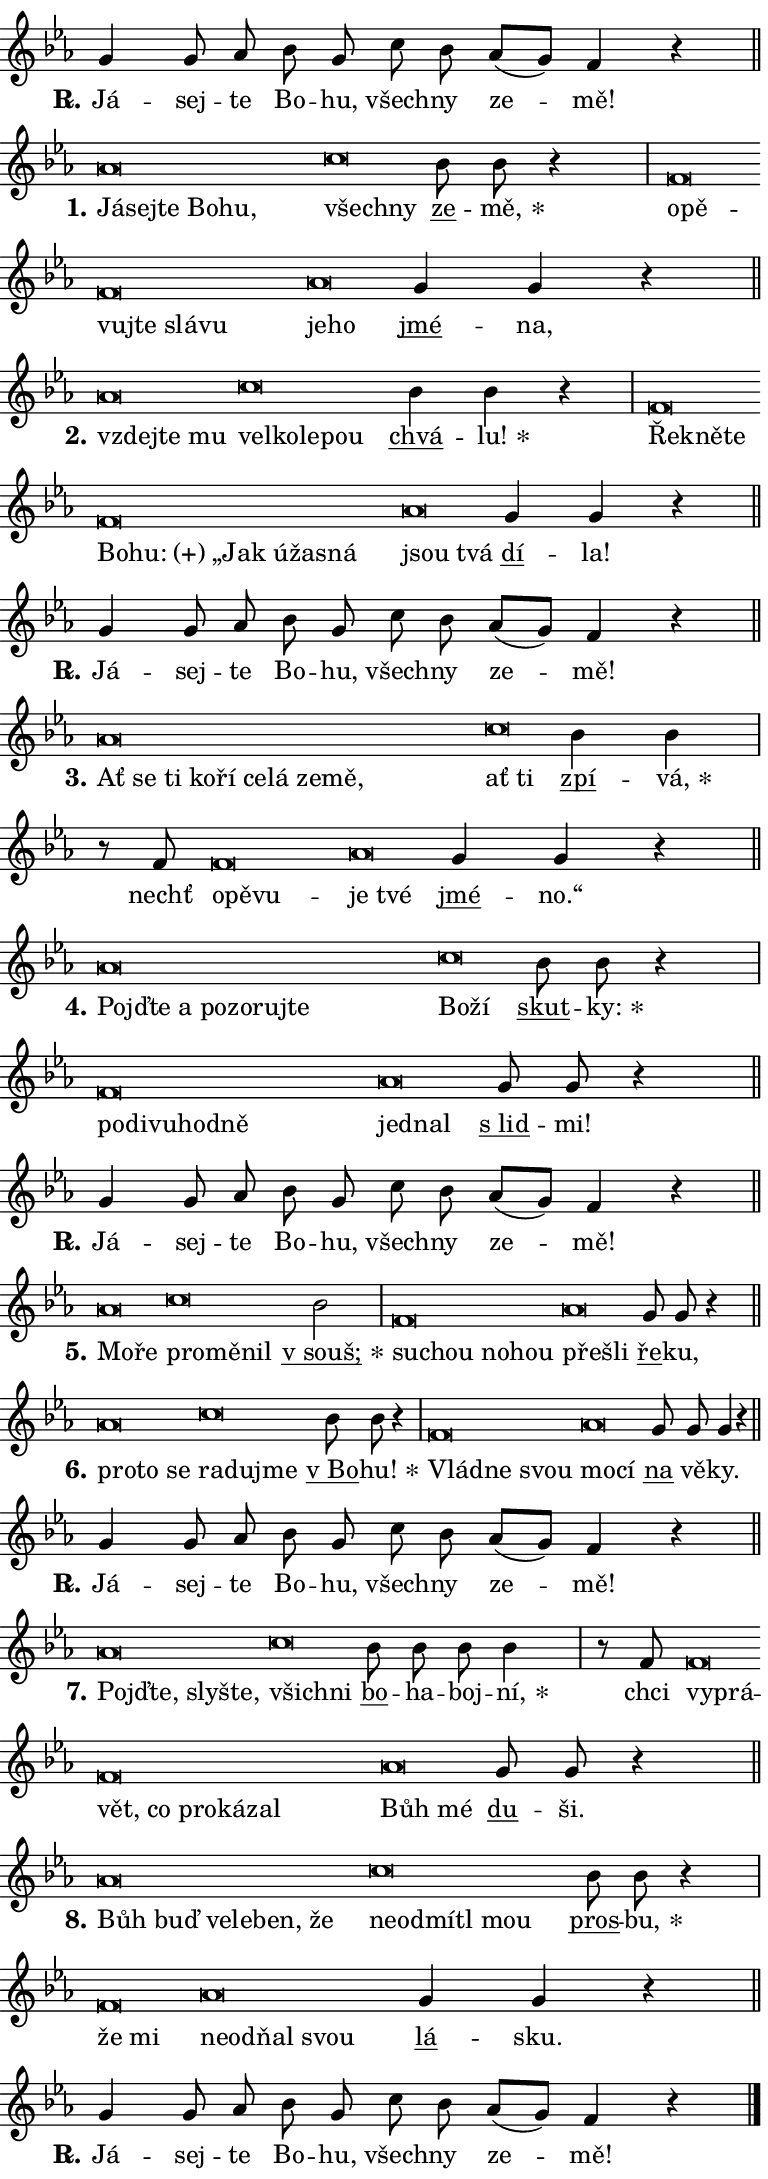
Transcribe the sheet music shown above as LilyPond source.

\version "2.24.0"
\header { tagline = "" }
\paper {
  indent = 0\cm
  top-margin = 0\cm
  right-margin = 0.13\cm % to fit lyric hyphens
  bottom-margin = 0\cm
  left-margin = 0\cm
  paper-width = 13\cm
  page-breaking = #ly:one-page-breaking
  system-system-spacing.basic-distance = #11
  score-system-spacing.basic-distance = #11
  ragged-last = ##f
}


%% Author: Thomas Morley
%% https://lists.gnu.org/archive/html/lilypond-user/2020-05/msg00002.html
#(define (line-position grob)
"Returns position of @var[grob} in current system:
   @code{'start}, if at first time-step
   @code{'end}, if at last time-step
   @code{'middle} otherwise
"
  (let* ((col (ly:item-get-column grob))
         (ln (ly:grob-object col 'left-neighbor))
         (rn (ly:grob-object col 'right-neighbor))
         (col-to-check-left (if (ly:grob? ln) ln col))
         (col-to-check-right (if (ly:grob? rn) rn col))
         (break-dir-left
           (and
             (ly:grob-property col-to-check-left 'non-musical #f)
             (ly:item-break-dir col-to-check-left)))
         (break-dir-right
           (and
             (ly:grob-property col-to-check-right 'non-musical #f)
             (ly:item-break-dir col-to-check-right))))
        (cond ((eqv? 1 break-dir-left) 'start)
              ((eqv? -1 break-dir-right) 'end)
              (else 'middle))))

#(define (tranparent-at-line-position vctor)
  (lambda (grob)
  "Relying on @code{line-position} select the relevant enry from @var{vctor}.
Used to determine transparency,"
    (case (line-position grob)
      ((end) (not (vector-ref vctor 0)))
      ((middle) (not (vector-ref vctor 1)))
      ((start) (not (vector-ref vctor 2))))))

noteHeadBreakVisibility =
#(define-music-function (break-visibility)(vector?)
"Makes @code{NoteHead}s transparent relying on @var{break-visibility}"
#{
  \override NoteHead.transparent =
    #(tranparent-at-line-position break-visibility)
#})

#(define delete-ledgers-for-transparent-note-heads
  (lambda (grob)
    "Reads whether a @code{NoteHead} is transparent.
If so this @code{NoteHead} is removed from @code{'note-heads} from
@var{grob}, which is supposed to be @code{LedgerLineSpanner}.
As a result ledgers are not printed for this @code{NoteHead}"
    (let* ((nhds-array (ly:grob-object grob 'note-heads))
           (nhds-list
             (if (ly:grob-array? nhds-array)
                 (ly:grob-array->list nhds-array)
                 '()))
           ;; Relies on the transparent-property being done before
           ;; Staff.LedgerLineSpanner.after-line-breaking is executed.
           ;; This is fragile ...
           (to-keep
             (remove
               (lambda (nhd)
                 (ly:grob-property nhd 'transparent #f))
               nhds-list)))
      ;; TODO find a better method to iterate over grob-arrays, similiar
      ;; to filter/remove etc for lists
      ;; For now rebuilt from scratch
      (set! (ly:grob-object grob 'note-heads)  '())
      (for-each
        (lambda (nhd)
          (ly:pointer-group-interface::add-grob grob 'note-heads nhd))
        to-keep))))

squashNotes = {
  \override NoteHead.X-extent = #'(-0.2 . 0.2)
  \override NoteHead.Y-extent = #'(-0.75 . 0)
  \override NoteHead.stencil =
    #(lambda (grob)
       (let ((pos (ly:grob-property grob 'staff-position)))
         (begin
           (if (< pos -7) (display "ERROR: Lower brevis then expected\n") (display ""))
           (if (<= pos -6) ly:text-interface::print ly:note-head::print))))
}
unSquashNotes = {
  \revert NoteHead.X-extent
  \revert NoteHead.Y-extent
  \revert NoteHead.stencil
}

hideNotes = \noteHeadBreakVisibility #begin-of-line-visible
unHideNotes = \noteHeadBreakVisibility #all-visible

% work-around for resetting accidentals
% https://lilypond.org/doc/v2.23/Documentation/notation/displaying-rhythms#unmetered-music
cadenzaMeasure = {
  \cadenzaOff
  \partial 1024 s1024
  \cadenzaOn
}

#(define-markup-command (accent layout props text) (markup?)
  "Underline accented syllable"
  (interpret-markup layout props
    #{\markup \override #'(offset . 4.3) \underline { #text }#}))

responsum = \markup \concat {
  "R" \hspace #-1.05 \path #0.1 #'((moveto 0 0.07) (lineto 0.9 0.8)) \hspace #0.05 "."
}

spaceSize = #0.6828661417322834 % exact space size for TeX Gyre Schola

\layout {
  \context {
    \Staff
    \remove "Time_signature_engraver"
    \override LedgerLineSpanner.after-line-breaking = #delete-ledgers-for-transparent-note-heads
  }
  \context {
    \Lyrics {
      \override LyricSpace.minimum-distance = \spaceSize
      \override LyricText.font-name = #"TeX Gyre Schola"
      \override LyricText.font-size = 1
      \override StanzaNumber.font-name = #"TeX Gyre Schola Bold"
      \override StanzaNumber.font-size = 1
    }
  }
  \context {
    \Score 
    \override NoteHead.text =
      #(lambda (grob) 
        (let ((pos (ly:grob-property grob 'staff-position)))
          #{\markup {
            \combine
              \halign #-0.55 \raise #(if (= pos -6) 0 0.5) \override #'(thickness . 2) \draw-line #'(3.2 . 0)
              \musicglyph "noteheads.sM1"
          }#}))
  }
}

% magnetic-lyrics.ily
%
%   written by
%     Jean Abou Samra <jean@abou-samra.fr>
%     Werner Lemberg <wl@gnu.org>
%
%   adapted by
%     Jiri Hon <jiri.hon@gmail.com>
%
% Version 2022-Apr-15

% https://www.mail-archive.com/lilypond-user@gnu.org/msg149350.html

#(define (Left_hyphen_pointer_engraver context)
   "Collect syllable-hyphen-syllable occurrences in lyrics and store
them in properties.  This engraver only looks to the left.  For
example, if the lyrics input is @code{foo -- bar}, it does the
following.

@itemize @bullet
@item
Set the @code{text} property of the @code{LyricHyphen} grob between
@q{foo} and @q{bar} to @code{foo}.

@item
Set the @code{left-hyphen} property of the @code{LyricText} grob with
text @q{foo} to the @code{LyricHyphen} grob between @q{foo} and
@q{bar}.
@end itemize

Use this auxiliary engraver in combination with the
@code{lyric-@/text::@/apply-@/magnetic-@/offset!} hook."
   (let ((hyphen #f)
         (text #f))
     (make-engraver
      (acknowledgers
       ((lyric-syllable-interface engraver grob source-engraver)
        (set! text grob)))
      (end-acknowledgers
       ((lyric-hyphen-interface engraver grob source-engraver)
        ;(when (not (grob::has-interface grob 'lyric-space-interface))
          (set! hyphen grob)));)
      ((stop-translation-timestep engraver)
       (when (and text hyphen)
         (ly:grob-set-object! text 'left-hyphen hyphen))
       (set! text #f)
       (set! hyphen #f)))))

#(define (lyric-text::apply-magnetic-offset! grob)
   "If the space between two syllables is less than the value in
property @code{LyricText@/.details@/.squash-threshold}, move the right
syllable to the left so that it gets concatenated with the left
syllable.

Use this function as a hook for
@code{LyricText@/.after-@/line-@/breaking} if the
@code{Left_@/hyphen_@/pointer_@/engraver} is active."
   (let ((hyphen (ly:grob-object grob 'left-hyphen #f)))
     (when hyphen
       (let ((left-text (ly:spanner-bound hyphen LEFT)))
         (when (grob::has-interface left-text 'lyric-syllable-interface)
           (let* ((common (ly:grob-common-refpoint grob left-text X))
                  (this-x-ext (ly:grob-extent grob common X))
                  (left-x-ext
                   (begin
                     ;; Trigger magnetism for left-text.
                     (ly:grob-property left-text 'after-line-breaking)
                     (ly:grob-extent left-text common X)))
                  ;; `delta` is the gap width between two syllables.
                  (delta (- (interval-start this-x-ext)
                            (interval-end left-x-ext)))
                  (details (ly:grob-property grob 'details))
                  (threshold (assoc-get 'squash-threshold details 0.2)))
             (when (< delta threshold)
               (let* (;; We have to manipulate the input text so that
                      ;; ligatures crossing syllable boundaries are not
                      ;; disabled.  For languages based on the Latin
                      ;; script this is essentially a beautification.
                      ;; However, for non-Western scripts it can be a
                      ;; necessity.
                      (lt (ly:grob-property left-text 'text))
                      (rt (ly:grob-property grob 'text))
                      (is-space (grob::has-interface hyphen 'lyric-space-interface))
                      (space (if is-space " " ""))
                      (extra-delta (if is-space spaceSize 0))
                      ;; Append new syllable.
                      (ltrt-space (if (and (string? lt) (string? rt))
                                (string-append lt space rt)
                                (make-concat-markup (list lt space rt))))
                      ;; Right-align `ltrt` to the right side.
                      (ltrt-space-markup (grob-interpret-markup
                               grob
                               (make-translate-markup
                                (cons (interval-length this-x-ext) 0)
                                (make-right-align-markup ltrt-space)))))
                 (begin
                   ;; Don't print `left-text`.
                   (ly:grob-set-property! left-text 'stencil #f)
                   ;; Set text and stencil (which holds all collected
                   ;; syllables so far) and shift it to the left.
                   (ly:grob-set-property! grob 'text ltrt-space)
                   (ly:grob-set-property! grob 'stencil ltrt-space-markup)
                   (ly:grob-translate-axis! grob (- (- delta extra-delta)) X))))))))))


#(define (lyric-hyphen::displace-bounds-first grob)
   ;; Make very sure this callback isn't triggered too early.
   (let ((left (ly:spanner-bound grob LEFT))
         (right (ly:spanner-bound grob RIGHT)))
     (ly:grob-property left 'after-line-breaking)
     (ly:grob-property right 'after-line-breaking)
     (ly:lyric-hyphen::print grob)))

squashThreshold = #0.4

\layout {
  \context {
    \Lyrics
    \consists #Left_hyphen_pointer_engraver
    \override LyricText.after-line-breaking =
      #lyric-text::apply-magnetic-offset!
    \override LyricHyphen.stencil = #lyric-hyphen::displace-bounds-first
    \override LyricText.details.squash-threshold = \squashThreshold
    \override LyricHyphen.minimum-distance = 0
    \override LyricHyphen.minimum-length = \squashThreshold
  }
}

squashText = \override LyricText.details.squash-threshold = 9999
unSquashText = \override LyricText.details.squash-threshold = \squashThreshold

leftText = \override LyricText.self-alignment-X = #LEFT
unLeftText = \revert LyricText.self-alignment-X

starOffset = #(lambda (grob) 
                (let ((x_offset (ly:self-alignment-interface::aligned-on-x-parent grob)))
                  (if (= x_offset 0) 0 (+ x_offset 1.2))))

star = #(define-music-function (syllable)(string?)
"Append star separator at the end of a syllable"
#{
  \once \override LyricText.X-offset = #starOffset
  \lyricmode { \markup {
    #syllable
    \override #'((font-name . "TeX Gyre Schola Bold")) \hspace #0.2 \lower #0.65 \larger "*"
  } }
#})

starAccent = #(define-music-function (syllable)(string?)
"Append star separator at the end of a syllable and make accent"
#{
  \once \override LyricText.X-offset = #starOffset
  \lyricmode { \markup {
    \accent #syllable
    \override #'((font-name . "TeX Gyre Schola Bold")) \hspace #0.2 \lower #0.65 \larger "*"
  } }
#})

breath = #(define-music-function (syllable)(string?)
"Append breathing indicator at the end of a syllable"
#{
  \lyricmode { \markup { #syllable "+" } }
#})

optionalBreath = #(define-music-function (syllable)(string?)
"Append optional breathing indicator at the end of a syllable"
#{
  \lyricmode { \markup { #syllable "(+)" } }
#})


\score {
    <<
        \new Voice = "melody" { \cadenzaOn \key es \major \relative { g'4 g8 as bes g \bar "" c bes \bar "" as[( g)] f4 r \cadenzaMeasure \bar "||" \break } }
        \new Lyrics \lyricsto "melody" { \lyricmode { \set stanza = \responsum
Já -- sej -- te Bo -- hu, všech -- ny ze -- mě! } }
    >>
    \layout {}
}

\score {
    <<
        \new Voice = "melody" { \cadenzaOn \key es \major \relative { \squashNotes as'\breve*1/16 \hideNotes \breve*1/16 \bar "" \breve*1/16 \bar "" \breve*1/16 \breve*1/16 \bar "" \unHideNotes \unSquashNotes \squashNotes c\breve*1/16 \hideNotes \breve*1/16 \bar "" \unHideNotes \unSquashNotes \bar "" bes8 bes r4 \cadenzaMeasure \bar "|" \squashNotes f\breve*1/16 \hideNotes \breve*1/16 \bar "" \breve*1/16 \bar "" \breve*1/16 \bar "" \breve*1/16 \breve*1/16 \bar "" \unHideNotes \unSquashNotes \squashNotes as\breve*1/16 \hideNotes \breve*1/16 \bar "" \unHideNotes \unSquashNotes \bar "" g4 g r \cadenzaMeasure \bar "||" \break } }
        \new Lyrics \lyricsto "melody" { \lyricmode { \set stanza = "1."
\leftText Já -- \squashText sej -- te Bo -- hu, \unSquashText všech -- \squashText ny \unLeftText \unSquashText \markup \accent ze -- \star mě, \leftText o -- \squashText pě -- vuj -- te slá -- vu \unSquashText je -- \squashText ho \unLeftText \unSquashText \markup \accent jmé -- na, } }
    >>
    \layout {}
}

\score {
    <<
        \new Voice = "melody" { \cadenzaOn \key es \major \relative { \squashNotes as'\breve*1/16 \hideNotes \breve*1/16 \breve*1/16 \bar "" \unHideNotes \unSquashNotes \squashNotes c\breve*1/16 \hideNotes \breve*1/16 \bar "" \breve*1/16 \breve*1/16 \bar "" \unHideNotes \unSquashNotes \bar "" bes4 bes r \cadenzaMeasure \bar "|" \squashNotes f\breve*1/16 \hideNotes \breve*1/16 \bar "" \breve*1/16 \bar "" \breve*1/16 \bar "" \breve*1/16 \bar "" \breve*1/16 \bar "" \breve*1/16 \bar "" \breve*1/16 \breve*1/16 \bar "" \unHideNotes \unSquashNotes \squashNotes as\breve*1/16 \hideNotes \breve*1/16 \bar "" \unHideNotes \unSquashNotes \bar "" g4 g r \cadenzaMeasure \bar "||" \break } }
        \new Lyrics \lyricsto "melody" { \lyricmode { \set stanza = "2."
\leftText vzdej -- \squashText te mu \unSquashText vel -- \squashText ko -- le -- pou \unLeftText \unSquashText \markup \accent chvá -- \star lu! \leftText Ře -- \squashText kně -- te Bo -- \optionalBreath hu: „Jak ú -- ža -- sná \unSquashText jsou \squashText tvá \unLeftText \unSquashText \markup \accent dí -- la! } }
    >>
    \layout {}
}

\score {
    <<
        \new Voice = "melody" { \cadenzaOn \key es \major \relative { g'4 g8 as bes g \bar "" c bes \bar "" as[( g)] f4 r \cadenzaMeasure \bar "||" \break } }
        \new Lyrics \lyricsto "melody" { \lyricmode { \set stanza = \responsum
Já -- sej -- te Bo -- hu, všech -- ny ze -- mě! } }
    >>
    \layout {}
}

\score {
    <<
        \new Voice = "melody" { \cadenzaOn \key es \major \relative { \squashNotes as'\breve*1/16 \hideNotes \breve*1/16 \bar "" \breve*1/16 \bar "" \breve*1/16 \bar "" \breve*1/16 \bar "" \breve*1/16 \bar "" \breve*1/16 \bar "" \breve*1/16 \breve*1/16 \bar "" \unHideNotes \unSquashNotes \squashNotes c\breve*1/16 \hideNotes \breve*1/16 \bar "" \unHideNotes \unSquashNotes \bar "" bes4 bes4 \cadenzaMeasure \bar "|" r8 f8 \squashNotes f\breve*1/16 \hideNotes \breve*1/16 \breve*1/16 \bar "" \unHideNotes \unSquashNotes \squashNotes as\breve*1/16 \hideNotes \breve*1/16 \bar "" \unHideNotes \unSquashNotes \bar "" g4 g r \cadenzaMeasure \bar "||" \break } }
        \new Lyrics \lyricsto "melody" { \lyricmode { \set stanza = "3."
\leftText Ať \squashText se ti ko -- ří ce -- lá ze -- mě, \unSquashText ať \squashText ti \unLeftText \unSquashText \markup \accent zpí -- \star vá, nechť \leftText o -- \squashText pě -- vu -- \unSquashText je \squashText tvé \unLeftText \unSquashText \markup \accent jmé -- no.“ } }
    >>
    \layout {}
}

\score {
    <<
        \new Voice = "melody" { \cadenzaOn \key es \major \relative { \squashNotes as'\breve*1/16 \hideNotes \breve*1/16 \bar "" \breve*1/16 \bar "" \breve*1/16 \bar "" \breve*1/16 \bar "" \breve*1/16 \breve*1/16 \bar "" \unHideNotes \unSquashNotes \squashNotes c\breve*1/16 \hideNotes \breve*1/16 \bar "" \unHideNotes \unSquashNotes \bar "" bes8 bes r4 \cadenzaMeasure \bar "|" \squashNotes f\breve*1/16 \hideNotes \breve*1/16 \bar "" \breve*1/16 \bar "" \breve*1/16 \breve*1/16 \bar "" \unHideNotes \unSquashNotes \squashNotes as\breve*1/16 \hideNotes \breve*1/16 \bar "" \unHideNotes \unSquashNotes \bar "" g8 g r4 \cadenzaMeasure \bar "||" \break } }
        \new Lyrics \lyricsto "melody" { \lyricmode { \set stanza = "4."
\leftText Pojď -- \squashText te a po -- zo -- ruj -- te \unSquashText Bo -- \squashText ží \unLeftText \unSquashText \markup \accent skut -- \star ky: \leftText po -- \squashText di -- vu -- hod -- ně \unSquashText jed -- \squashText nal \unLeftText \unSquashText \markup \accent "s lid" -- mi! } }
    >>
    \layout {}
}

\score {
    <<
        \new Voice = "melody" { \cadenzaOn \key es \major \relative { g'4 g8 as bes g \bar "" c bes \bar "" as[( g)] f4 r \cadenzaMeasure \bar "||" \break } }
        \new Lyrics \lyricsto "melody" { \lyricmode { \set stanza = \responsum
Já -- sej -- te Bo -- hu, všech -- ny ze -- mě! } }
    >>
    \layout {}
}

\score {
    <<
        \new Voice = "melody" { \cadenzaOn \key es \major \relative { \squashNotes as'\breve*1/16 \hideNotes \breve*1/16 \bar "" \unHideNotes \unSquashNotes \squashNotes c\breve*1/16 \hideNotes \breve*1/16 \breve*1/16 \bar "" \unHideNotes \unSquashNotes \bar "" bes2 \cadenzaMeasure \bar "|" \squashNotes f\breve*1/16 \hideNotes \breve*1/16 \bar "" \breve*1/16 \breve*1/16 \bar "" \unHideNotes \unSquashNotes \squashNotes as\breve*1/16 \hideNotes \breve*1/16 \bar "" \unHideNotes \unSquashNotes \bar "" g8 g r4 \cadenzaMeasure \bar "||" \break } }
        \new Lyrics \lyricsto "melody" { \lyricmode { \set stanza = "5."
\leftText Mo -- \squashText ře \unSquashText pro -- \squashText mě -- nil \unLeftText \unSquashText \starAccent "v souš;" \leftText su -- \squashText chou no -- hou \unSquashText pře -- \squashText šli \unLeftText \unSquashText \markup \accent ře -- ku, } }
    >>
    \layout {}
}

\score {
    <<
        \new Voice = "melody" { \cadenzaOn \key es \major \relative { \squashNotes as'\breve*1/16 \hideNotes \breve*1/16 \breve*1/16 \bar "" \unHideNotes \unSquashNotes \squashNotes c\breve*1/16 \hideNotes \breve*1/16 \breve*1/16 \bar "" \unHideNotes \unSquashNotes \bar "" bes8 bes r4 \cadenzaMeasure \bar "|" \squashNotes f\breve*1/16 \hideNotes \breve*1/16 \breve*1/16 \bar "" \unHideNotes \unSquashNotes \squashNotes as\breve*1/16 \hideNotes \breve*1/16 \bar "" \unHideNotes \unSquashNotes \bar "" g8 g g4 r \cadenzaMeasure \bar "||" \break } }
        \new Lyrics \lyricsto "melody" { \lyricmode { \set stanza = "6."
\leftText pro -- \squashText to se \unSquashText ra -- \squashText du -- jme \unLeftText \unSquashText \markup \accent "v Bo" -- \star hu! \leftText Vlád -- \squashText ne svou \unSquashText mo -- \squashText cí \unLeftText \unSquashText \markup \accent na vě -- ky. } }
    >>
    \layout {}
}

\score {
    <<
        \new Voice = "melody" { \cadenzaOn \key es \major \relative { g'4 g8 as bes g \bar "" c bes \bar "" as[( g)] f4 r \cadenzaMeasure \bar "||" \break } }
        \new Lyrics \lyricsto "melody" { \lyricmode { \set stanza = \responsum
Já -- sej -- te Bo -- hu, všech -- ny ze -- mě! } }
    >>
    \layout {}
}

\score {
    <<
        \new Voice = "melody" { \cadenzaOn \key es \major \relative { \squashNotes as'\breve*1/16 \hideNotes \breve*1/16 \bar "" \breve*1/16 \breve*1/16 \bar "" \unHideNotes \unSquashNotes \squashNotes c\breve*1/16 \hideNotes \breve*1/16 \bar "" \unHideNotes \unSquashNotes \bar "" bes8 bes bes bes4 \cadenzaMeasure \bar "|" r8 f8 \squashNotes f\breve*1/16 \hideNotes \breve*1/16 \bar "" \breve*1/16 \bar "" \breve*1/16 \bar "" \breve*1/16 \bar "" \breve*1/16 \breve*1/16 \bar "" \unHideNotes \unSquashNotes \squashNotes as\breve*1/16 \hideNotes \breve*1/16 \bar "" \unHideNotes \unSquashNotes \bar "" g8 g r4 \cadenzaMeasure \bar "||" \break } }
        \new Lyrics \lyricsto "melody" { \lyricmode { \set stanza = "7."
\leftText Pojď -- \squashText te, sly -- šte, \unSquashText všich -- \squashText ni \unLeftText \unSquashText \markup \accent bo -- ha -- boj -- \star ní, chci \leftText vy -- \squashText prá -- vět, co pro -- ká -- zal \unSquashText Bůh \squashText mé \unLeftText \unSquashText \markup \accent du -- ši. } }
    >>
    \layout {}
}

\score {
    <<
        \new Voice = "melody" { \cadenzaOn \key es \major \relative { \squashNotes as'\breve*1/16 \hideNotes \breve*1/16 \bar "" \breve*1/16 \bar "" \breve*1/16 \bar "" \breve*1/16 \breve*1/16 \bar "" \unHideNotes \unSquashNotes \squashNotes c\breve*1/16 \hideNotes \breve*1/16 \bar "" \breve*1/16 \bar "" \breve*1/16 \breve*1/16 \bar "" \unHideNotes \unSquashNotes \bar "" bes8 bes r4 \cadenzaMeasure \bar "|" \squashNotes f\breve*1/16 \hideNotes \breve*1/16 \bar "" \unHideNotes \unSquashNotes \squashNotes as\breve*1/16 \hideNotes \breve*1/16 \bar "" \breve*1/16 \breve*1/16 \bar "" \unHideNotes \unSquashNotes \bar "" g4 g r \cadenzaMeasure \bar "||" \break } }
        \new Lyrics \lyricsto "melody" { \lyricmode { \set stanza = "8."
\leftText Bůh \squashText buď ve -- le -- ben, že \unSquashText ne -- \squashText od -- mí -- tl mou \unLeftText \unSquashText \markup \accent pros -- \star bu, \leftText že \squashText mi \unSquashText ne -- \squashText od -- ňal svou \unLeftText \unSquashText \markup \accent lá -- sku. } }
    >>
    \layout {}
}

\score {
    <<
        \new Voice = "melody" { \cadenzaOn \key es \major \relative { g'4 g8 as bes g \bar "" c bes \bar "" as[( g)] f4 r \cadenzaMeasure \bar "||" \break } \bar "|." }
        \new Lyrics \lyricsto "melody" { \lyricmode { \set stanza = \responsum
Já -- sej -- te Bo -- hu, všech -- ny ze -- mě! } }
    >>
    \layout {}
}
